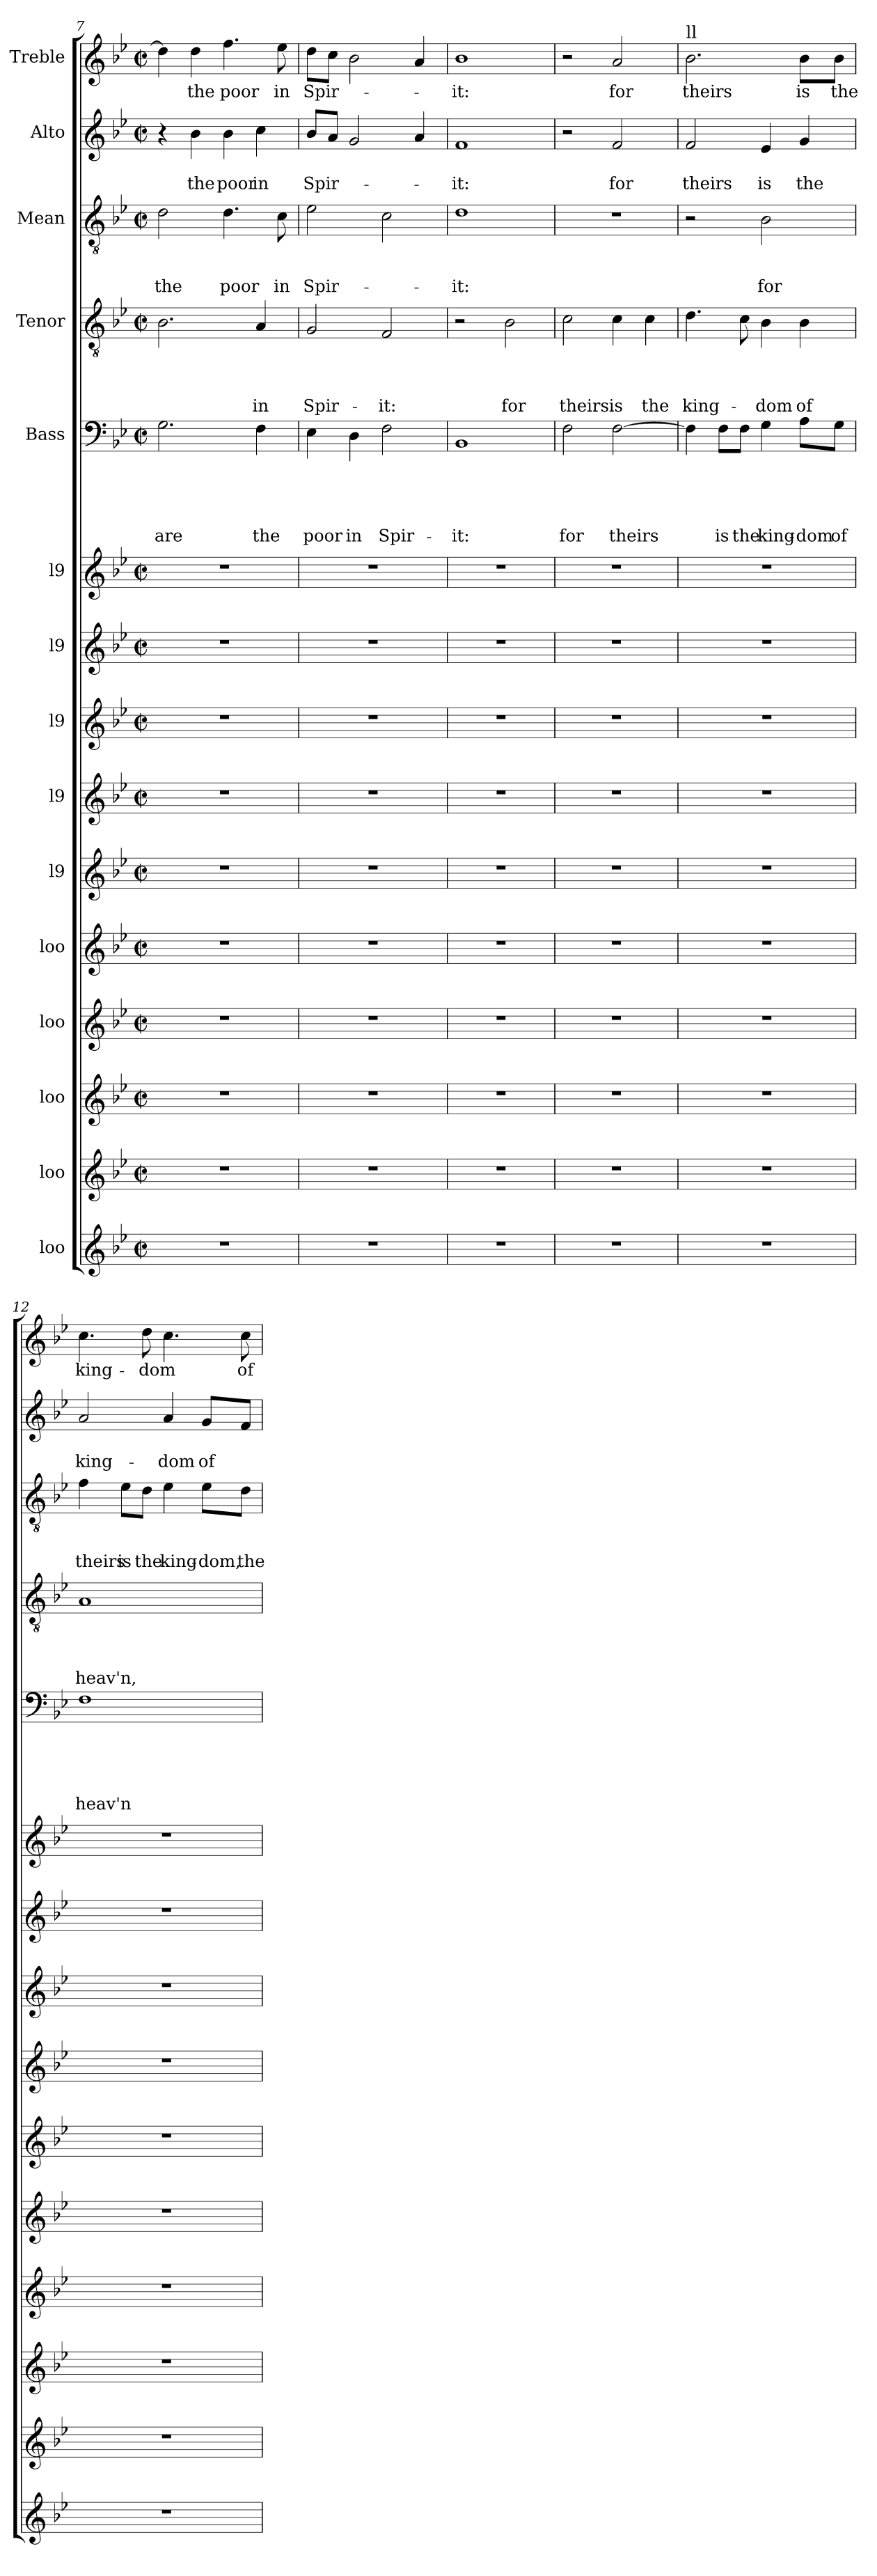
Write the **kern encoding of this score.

**kern	**kern	**kern	**kern	**kern	**kern	**kern	**kern	**kern	**kern	**kern	**text	**text	**text	**text	**text	**kern	**text	**text	**text	**text	**kern	**text	**text	**text	**kern	**text	**text	**kern	**text
*part15	*part14	*part13	*part12	*part11	*part10	*part9	*part8	*part7	*part6	*part5	*part5	*part5	*part5	*part5	*part5	*part4	*part4	*part4	*part4	*part4	*part3	*part3	*part3	*part3	*part2	*part2	*part2	*part1	*part1
*staff15	*staff14	*staff13	*staff12	*staff11	*staff10	*staff9	*staff8	*staff7	*staff6	*staff5	*staff5	*staff5	*staff5	*staff5	*staff5	*staff4	*staff4	*staff4	*staff4	*staff4	*staff3	*staff3	*staff3	*staff3	*staff2	*staff2	*staff2	*staff1	*staff1
*I"loo	*I"loo	*I"loo	*I"loo	*I"loo	*I"l9	*I"l9	*I"l9	*I"l9	*I"l9	*I"Bass	*	*	*	*	*	*I"Tenor	*	*	*	*	*I"Mean	*	*	*	*I"Alto	*	*	*I"Treble	*
*clefG2	*clefG2	*clefG2	*clefG2	*clefG2	*clefG2	*clefG2	*clefG2	*clefG2	*clefG2	*clefF4	*	*	*	*	*	*clefGv2	*	*	*	*	*clefGv2	*	*	*	*clefG2	*	*	*clefG2	*
*k[b-e-]	*k[b-e-]	*k[b-e-]	*k[b-e-]	*k[b-e-]	*k[b-e-]	*k[b-e-]	*k[b-e-]	*k[b-e-]	*k[b-e-]	*k[b-e-]	*	*	*	*	*	*k[b-e-]	*	*	*	*	*k[b-e-]	*	*	*	*k[b-e-]	*	*	*k[b-e-]	*
*B-:	*B-:	*B-:	*B-:	*B-:	*B-:	*B-:	*B-:	*B-:	*B-:	*B-:	*	*	*	*	*	*B-:	*	*	*	*	*B-:	*	*	*	*B-:	*	*	*B-:	*
*M2/2	*M2/2	*M2/2	*M2/2	*M2/2	*M2/2	*M2/2	*M2/2	*M2/2	*M2/2	*M2/2	*	*	*	*	*	*M2/2	*	*	*	*	*M2/2	*	*	*	*M2/2	*	*	*M2/2	*
*met(c|)	*met(c|)	*met(c|)	*met(c|)	*met(c|)	*met(c|)	*met(c|)	*met(c|)	*met(c|)	*met(c|)	*met(c|)	*	*	*	*	*	*met(c|)	*	*	*	*	*met(c|)	*	*	*	*met(c|)	*	*	*met(c|)	*
=7	=7	=7	=7	=7	=7	=7	=7	=7	=7	=7	=7	=7	=7	=7	=7	=7	=7	=7	=7	=7	=7	=7	=7	=7	=7	=7	=7	=7	=7
!	!	!	!	!	!	!	!	!	!	!	!	!	!	!	!LO:LY:b	!	!	!	!	!	!	!	!	!LO:LY:b	!	!	!	!	!
1r	1r	1r	1r	1r	1r	1r	1r	1r	1r	2.G\	.	.	.	.	are	2.B-\	.	.	.	.	2d\	.	.	the	4r	.	.	4dd\]	.
!	!	!	!	!	!	!	!	!	!	!	!	!	!	!	!	!	!	!	!	!	!	!	!	!	!	!	!LO:LY:b	!	!LO:LY:b
.	.	.	.	.	.	.	.	.	.	.	.	.	.	.	.	.	.	.	.	.	.	.	.	.	4b-\	.	the	4dd\	the
!	!	!	!	!	!	!	!	!	!	!	!	!	!	!	!	!	!	!	!	!	!	!	!	!LO:LY:b	!	!	!LO:LY:b	!	!LO:LY:b
.	.	.	.	.	.	.	.	.	.	.	.	.	.	.	.	.	.	.	.	.	4.d\	.	.	poor	4b-\	.	poor	4.ff\	poor
!	!	!	!	!	!	!	!	!	!	!	!	!	!	!	!LO:LY:b	!	!	!	!	!LO:LY:b	!	!	!	!	!	!	!LO:LY:b	!	!
.	.	.	.	.	.	.	.	.	.	4F\	.	.	.	.	the	4A/	.	.	.	in	.	.	.	.	4cc\	.	in	.	.
!	!	!	!	!	!	!	!	!	!	!	!	!	!	!	!	!	!	!	!	!	!	!	!	!LO:LY:b	!	!	!	!	!LO:LY:b
.	.	.	.	.	.	.	.	.	.	.	.	.	.	.	.	.	.	.	.	.	8c\	.	.	in	.	.	.	8ee-\	in
=8	=8	=8	=8	=8	=8	=8	=8	=8	=8	=8	=8	=8	=8	=8	=8	=8	=8	=8	=8	=8	=8	=8	=8	=8	=8	=8	=8	=8	=8
!	!	!	!	!	!	!	!	!	!	!	!	!	!	!	!LO:LY:b	!	!	!	!	!LO:LY:b	!	!	!	!LO:LY:b	!	!	!LO:LY:b	!	!LO:LY:b
1r	1r	1r	1r	1r	1r	1r	1r	1r	1r	4E-\	.	.	.	.	poor	2G/	.	.	.	Spir-	2e-\	.	.	Spir-	8b-/L	.	Spir-	8dd\L	Spir-
.	.	.	.	.	.	.	.	.	.	.	.	.	.	.	.	.	.	.	.	.	.	.	.	.	8a/J	.	.	8cc\J	.
!	!	!	!	!	!	!	!	!	!	!	!	!	!	!	!LO:LY:b	!	!	!	!	!	!	!	!	!	!	!	!	!	!
.	.	.	.	.	.	.	.	.	.	4D\	.	.	.	.	in	.	.	.	.	.	.	.	.	.	2g/	.	.	2b-\	.
!	!	!	!	!	!	!	!	!	!	!	!	!	!	!	!LO:LY:b	!	!	!	!	!LO:LY:b	!	!	!	!	!	!	!	!	!
.	.	.	.	.	.	.	.	.	.	2F\	.	.	.	.	Spir-	2F/	.	.	.	-it:	2c\	.	.	.	.	.	.	.	.
.	.	.	.	.	.	.	.	.	.	.	.	.	.	.	.	.	.	.	.	.	.	.	.	.	4a/	.	.	4a/	.
=9	=9	=9	=9	=9	=9	=9	=9	=9	=9	=9	=9	=9	=9	=9	=9	=9	=9	=9	=9	=9	=9	=9	=9	=9	=9	=9	=9	=9	=9
!	!	!	!	!	!	!	!	!	!	!	!	!	!	!	!LO:LY:b	!	!	!	!	!	!	!	!	!LO:LY:b	!	!	!LO:LY:b	!	!LO:LY:b
1r	1r	1r	1r	1r	1r	1r	1r	1r	1r	1BB-	.	.	.	.	-it:	2r	.	.	.	.	1d	.	.	-it:	1f	.	-it:	1b-	-it:
!	!	!	!	!	!	!	!	!	!	!	!	!	!	!	!	!	!	!	!	!LO:LY:b	!	!	!	!	!	!	!	!	!
.	.	.	.	.	.	.	.	.	.	.	.	.	.	.	.	2B-\	.	.	.	for	.	.	.	.	.	.	.	.	.
=10	=10	=10	=10	=10	=10	=10	=10	=10	=10	=10	=10	=10	=10	=10	=10	=10	=10	=10	=10	=10	=10	=10	=10	=10	=10	=10	=10	=10	=10
!	!	!	!	!	!	!	!	!	!	!	!	!	!	!	!LO:LY:b	!	!	!	!	!LO:LY:b	!	!	!	!	!	!	!	!	!
1r	1r	1r	1r	1r	1r	1r	1r	1r	1r	2F\	.	.	.	.	for	2c\	.	.	.	theirs	1r	.	.	.	2r	.	.	2r	.
!	!	!	!	!	!	!	!	!	!	!	!	!	!	!	!LO:LY:b	!	!	!	!	!LO:LY:b	!	!	!	!	!	!	!LO:LY:b	!	!LO:LY:b
.	.	.	.	.	.	.	.	.	.	[<2F\	.	.	.	.	theirs	4c\	.	.	.	is	.	.	.	.	2f/	.	for	2a/	for
!	!	!	!	!	!	!	!	!	!	!	!	!	!	!	!	!	!	!	!	!LO:LY:b	!	!	!	!	!	!	!	!	!
.	.	.	.	.	.	.	.	.	.	.	.	.	.	.	.	4c\	.	.	.	the	.	.	.	.	.	.	.	.	.
!!LO:LB:g=z
=11	=11	=11	=11	=11	=11	=11	=11	=11	=11	=11	=11	=11	=11	=11	=11	=11	=11	=11	=11	=11	=11	=11	=11	=11	=11	=11	=11	=11	=11
!	!	!	!	!	!	!	!	!	!	!	!	!	!	!	!	!	!	!	!	!	!	!	!	!	!	!	!	!LO:TX:a:t=ll	!
!	!	!	!	!	!	!	!	!	!	!	!	!	!	!	!	!	!	!	!	!LO:LY:b	!	!	!	!	!	!	!LO:LY:b	!	!LO:LY:b
1r	1r	1r	1r	1r	1r	1r	1r	1r	1r	4F\]	.	.	.	.	.	4.d\	.	.	.	king-	2r	.	.	.	2f/	.	theirs	2.b-\	theirs
!	!	!	!	!	!	!	!	!	!	!	!	!	!	!	!LO:LY:b	!	!	!	!	!	!	!	!	!	!	!	!	!	!
.	.	.	.	.	.	.	.	.	.	8F\L	.	.	.	.	is	.	.	.	.	.	.	.	.	.	.	.	.	.	.
!	!	!	!	!	!	!	!	!	!	!	!	!	!	!	!LO:LY:b	!	!	!	!	!	!	!	!	!	!	!	!	!	!
.	.	.	.	.	.	.	.	.	.	8F\J	.	.	.	.	the	8c\	.	.	.	.	.	.	.	.	.	.	.	.	.
!	!	!	!	!	!	!	!	!	!	!	!	!	!	!	!LO:LY:b	!	!	!	!	!LO:LY:b	!	!	!	!LO:LY:b	!	!	!LO:LY:b	!	!
.	.	.	.	.	.	.	.	.	.	4G\	.	.	.	.	king-	4B-\	.	.	.	-dom	2B-\	.	.	for	4e-/	.	is	.	.
!	!	!	!	!	!	!	!	!	!	!	!	!	!	!	!LO:LY:b	!	!	!	!	!LO:LY:b	!	!	!	!	!	!	!LO:LY:b	!	!LO:LY:b
.	.	.	.	.	.	.	.	.	.	8A\L	.	.	.	.	-dom	4B-\	.	.	.	of	.	.	.	.	4g/	.	the	8b-\L	is
!	!	!	!	!	!	!	!	!	!	!	!	!	!	!	!LO:LY:b	!	!	!	!	!	!	!	!	!	!	!	!	!	!LO:LY:b
.	.	.	.	.	.	.	.	.	.	8G\J	.	.	.	.	of	.	.	.	.	.	.	.	.	.	.	.	.	8b-\J	the
=12	=12	=12	=12	=12	=12	=12	=12	=12	=12	=12	=12	=12	=12	=12	=12	=12	=12	=12	=12	=12	=12	=12	=12	=12	=12	=12	=12	=12	=12
!	!	!	!	!	!	!	!	!	!	!	!	!	!	!	!LO:LY:b	!	!	!	!	!LO:LY:b	!	!	!	!LO:LY:b	!	!	!LO:LY:b	!	!LO:LY:b
1r	1r	1r	1r	1r	1r	1r	1r	1r	1r	1F	.	.	.	.	heav'n	1A	.	.	.	heav'n,	4f\	.	.	theirs	2a/	.	king-	4.cc\	king-
!	!	!	!	!	!	!	!	!	!	!	!	!	!	!	!	!	!	!	!	!	!	!	!	!LO:LY:b	!	!	!	!	!
.	.	.	.	.	.	.	.	.	.	.	.	.	.	.	.	.	.	.	.	.	8e-\L	.	.	is	.	.	.	.	.
!	!	!	!	!	!	!	!	!	!	!	!	!	!	!	!	!	!	!	!	!	!	!	!	!LO:LY:b	!	!	!	!	!LO:LY:b
.	.	.	.	.	.	.	.	.	.	.	.	.	.	.	.	.	.	.	.	.	8d\J	.	.	the	.	.	.	8dd\	-dom
!	!	!	!	!	!	!	!	!	!	!	!	!	!	!	!	!	!	!	!	!	!	!	!	!LO:LY:b	!	!	!LO:LY:b	!	!
.	.	.	.	.	.	.	.	.	.	.	.	.	.	.	.	.	.	.	.	.	4e-\	.	.	king-	4a/	.	-dom	4.cc\	.
!	!	!	!	!	!	!	!	!	!	!	!	!	!	!	!	!	!	!	!	!	!	!	!	!LO:LY:b	!	!	!LO:LY:b	!	!
.	.	.	.	.	.	.	.	.	.	.	.	.	.	.	.	.	.	.	.	.	8e-\L	.	.	-dom,	8g/L	.	of	.	.
!	!	!	!	!	!	!	!	!	!	!	!	!	!	!	!	!	!	!	!	!	!	!	!	!LO:LY:b	!	!	!	!	!LO:LY:b
.	.	.	.	.	.	.	.	.	.	.	.	.	.	.	.	.	.	.	.	.	8d\J	.	.	the	8f/J	.	.	8cc\	of
=	=	=	=	=	=	=	=	=	=	=	=	=	=	=	=	=	=	=	=	=	=	=	=	=	=	=	=	=	=
*-	*-	*-	*-	*-	*-	*-	*-	*-	*-	*-	*-	*-	*-	*-	*-	*-	*-	*-	*-	*-	*-	*-	*-	*-	*-	*-	*-	*-	*-
